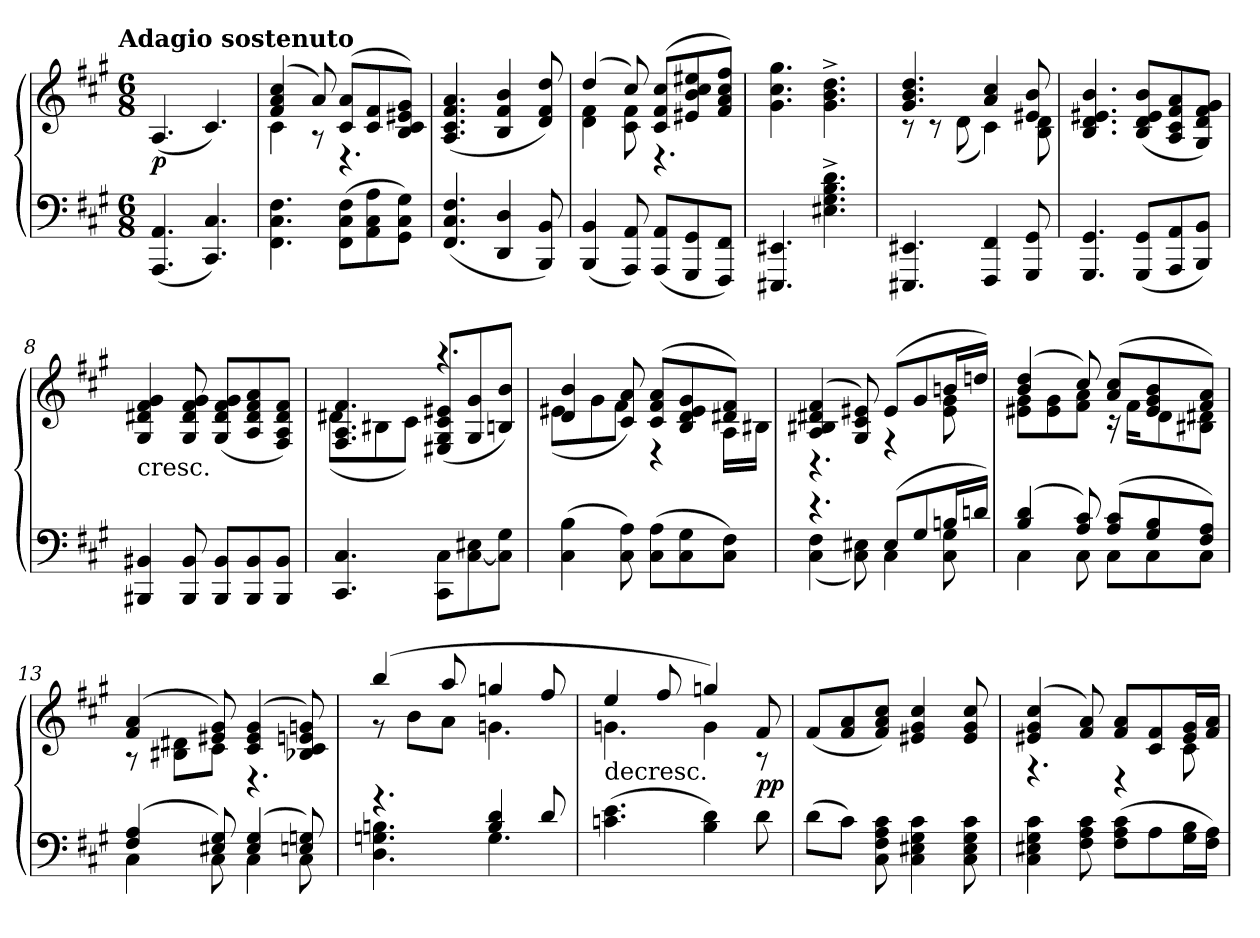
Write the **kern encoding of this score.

**kern	**kern	**dynam
*part1	*part1	*part1
*staff2	*staff1	*staff1/2
*clefF4	*clefG2	*
*k[f#c#g#]	*k[f#c#g#]	*
*f#:	*f#:	*
!!LO:TX:omd:t=Adagio sostenuto
*M6/8	*M6/8	*
*MM46	*MM46	*
=1	=1	=1
(4.AAA/ 4.AA/	(4.A/	p
4.CC#/ 4.C#/)	4.c#/)	.
=2	=2	=2
*	*^	*
4.FF#\ 4.C#\ 4.F#\	(4f#/ 4a/ 4cc#/	4c#\	.
.	8a/)	8r	.
(8FF#\ 8C#\ 8F#\L	(8c#/ 8a/L	4.r	.
8AA\ 8C#\ 8A\	8c#/ 8f#/	.	.
8GG#\ 8C#\ 8G#\J)	8B/ 8c#/ 8e#X/ 8g#/J)	.	.
*	*v	*v	*
=3	=3	=3
(4.FF#/ 4.C#/ 4.F#/	(4.A/ 4.c#/ 4.f#/ 4.a/	.
4DD/ 4D/	4B/ 4f#/ 4b/	.
8BBB/ 8BB/)	8d/ 8f#/ 8dd/)	.
=4	=4	=4
*	*^	*
(4BBB/ 4BB/	(4dd/	4d\ 4f#\	.
8AAA/ 8AA/)	8cc#/)	8c#\ 8f#\	.
(8AAA/ 8AA/L	(8c#/ 8f#/ 8cc#/L	4.r	.
8GGG#/ 8GG#/	8e#X/ 8b/ 8cc#/ 8ee#X/	.	.
8FFF#/ 8FF#/J)	8f#/ 8a/ 8cc#/ 8ff#/J)	.	.
*	*v	*v	*
=5	=5	=5
4.EEE#X/ 4.EE#X/	4.g#\ 4.cc#\ 4.gg#\	.
4.E#X^\ 4.G#^\ 4.B^\ 4.d^\	4.g#^\ 4.b^\ 4.dd^\	.
=6	=6	=6
*	*^	*
4.EEE#X/ 4.EE#X/	4.g#/ 4.b/ 4.dd/	8r	.
.	.	8r	.
.	.	(8d\	.
4FFF#/ 4FF#/	4a/ 4cc#/	4c#\)	.
8GGG#/ 8GG#/	8e#X/ 8b/	8B\ 8d\	.
*	*v	*v	*
=7	=7	=7
4.GGG#/ 4.GG#/	4.B/ 4.d/ 4.e#X/ 4.b/	.
(8GGG#/ 8GG#/L	(8B/ 8d/ 8e#/ 8b/L	.
8AAA/ 8AA/	8A/ 8c#/ 8f#/ 8a/	.
8BBB/ 8BB/J)	8G#/ 8d/ 8f#/ 8g#/J)	.
=8	=8	=8
!	!LO:TX:c:t=cresc.	!
4BBB#X/ 4BB#X/	4G#/ 4d#X/ 4f#/ 4g#/	.
8BBB#/ 8BB#/	8G#/ 8d#/ 8f#/ 8g#/	.
8BBB#/ 8BB#/L	(8G#/ 8d#/ 8f#/ 8g#/L	.
8BBB#/ 8BB#/	8A/ 8d#/ 8f#/ 8a/	.
8BBB#/ 8BB#/J	8F#/ 8A/ 8d#/ 8f#/J)	.
=9	=9	=9
*	*^	*
4.CC#/ 4.C#/	4.F#/ 4.A/ 4.f#/	(8d#X\L	.
.	.	8B#X\	.
.	.	8c#\J)	.
8CC#\ 8C#\L	4.r	(8E#X/ 8G#/ 8c#/ 8e#X/L	.
[8C#\ 8E#X\	.	8G#/ 8g#/	.
8C#]\ 8G#\J	.	8Bn/ 8b/J)	.
=10	=10	=10	=10
(4C#\ 4B\	4d/ 4b/	(8e#X\L	.
.	.	8g#\	.
8C#\ 8A\)	8c#/ 8a/)	8f#\J	.
(8C#\ 8A\L	(8c#/ 8f#/ 8a/L	4r	.
8C#\ 8G#\	8B/ 8d/ 8e#/ 8g#/	.	.
8C#\ 8F#\J)	8d#X/ 8f#/J)	16A\LL	.
.	.	16B#X\JJ	.
=11	=11	=11	=11
*^	*	*	*
4.r	(4C#\ 4F#\	(4A/ 4B#X/ 4d#X/ 4f#/	4.r	.
.	8C#\ 8E#X\)	8G#/ 8c#/ 8e#X/)	.	.
(8E#/L	4C#\	(8e#/L	4r	.
8G#/	.	8g#/	.	.
16Bn/L	8C#\ 8G#\	16bn/L	8e#\ 8g#\	.
16dn/JJ)	.	16ddn/JJ)	.	.
=12	=12	=12	=12	=12
(4B/ 4d/	4C#\	(4b/ 4dd/	8e#X\ 8g#\L	.
.	.	.	8e#\ 8g#\	.
8A/ 8c#/)	8C#\	8cc#/)	8f#\ 8a\J	.
(8A/ 8c#/L	8C#\L	(8a/ 8cc#/L	16r	.
.	.	.	16f#\KL	.
8G#/ 8B/	8C#\	8e#/ 8g#/ 8b/	8d\	.
8F#/ 8A/J)	8C#\J	8f#/ 8a/J)	8B#X\ 8d#X\J	.
=13	=13	=13	=13	=13
(4F#/ 4A/	4C#\	(4f#/ 4a/	8r	.
.	.	.	8B#X\ 8d#X\L	.
8E#X/ 8G#/)	8C#\	8e#X/ 8g#/)	8c#\J	.
(4E#/ 4G#/	4C#\	(4c#/ 4e#/ 4g#/	4.r	.
8En/ 8Gn/)	8C#\	8B-X/ 8c#/ 8en/ 8gn/)	.	.
=14	=14	=14	=14	=14
4.r	4.D\ 4.Gn\ 4.Bn\	(4bb/	8r	.
.	.	.	8b\L	.
.	.	8aa/	8a\J	.
4B/ 4d/	4.G\	4ggn/	4.gn\	.
8d/	.	8ff#/	.	.
*v	*v	*	*	*
=15	=15	=15	=15
!	!LO:TX:c:t=decresc.	!	!
(4.cn\ 4.e\	4ee/	4.gn\	.
.	8ff#/	.	.
4B\ 4d\)	4ggn/)	4g\	.
8d\	8f#/	8r	pp
*	*v	*v	*
=16	=16	=16
(8d\L	(8f#/L	.
8c#\J)	8f#/ 8a/	.
8C#\ 8F#\ 8A\ 8c#\	8f#/ 8a/ 8cc#/J)	.
4C#\ 4E#X\ 4G#\ 4c#\	4e#X/ 4g#/ 4cc#/	.
8C#\ 8E#\ 8G#\ 8c#\	8e#/ 8g#/ 8cc#/	.
=17	=17	=17
*	*^	*
4C#\ 4E#X\ 4G#\ 4c#\	(4e#X/ 4g#/ 4cc#/	4.r	.
8F#\ 8A\ 8c#\	8f#/ 8a/)	.	.
(8F#\ 8A\ 8c#\L	8f#/ 8a/L	4r	.
8A\	8c#/ 8f#/	.	.
16G#\ 16B\L	16e#/ 16g#/L	8c#\	.
16F#\ 16A\JJ)	16f#/ 16a/JJ	.	.
*	*v	*v	*
=	=	=
*-	*-	*-
